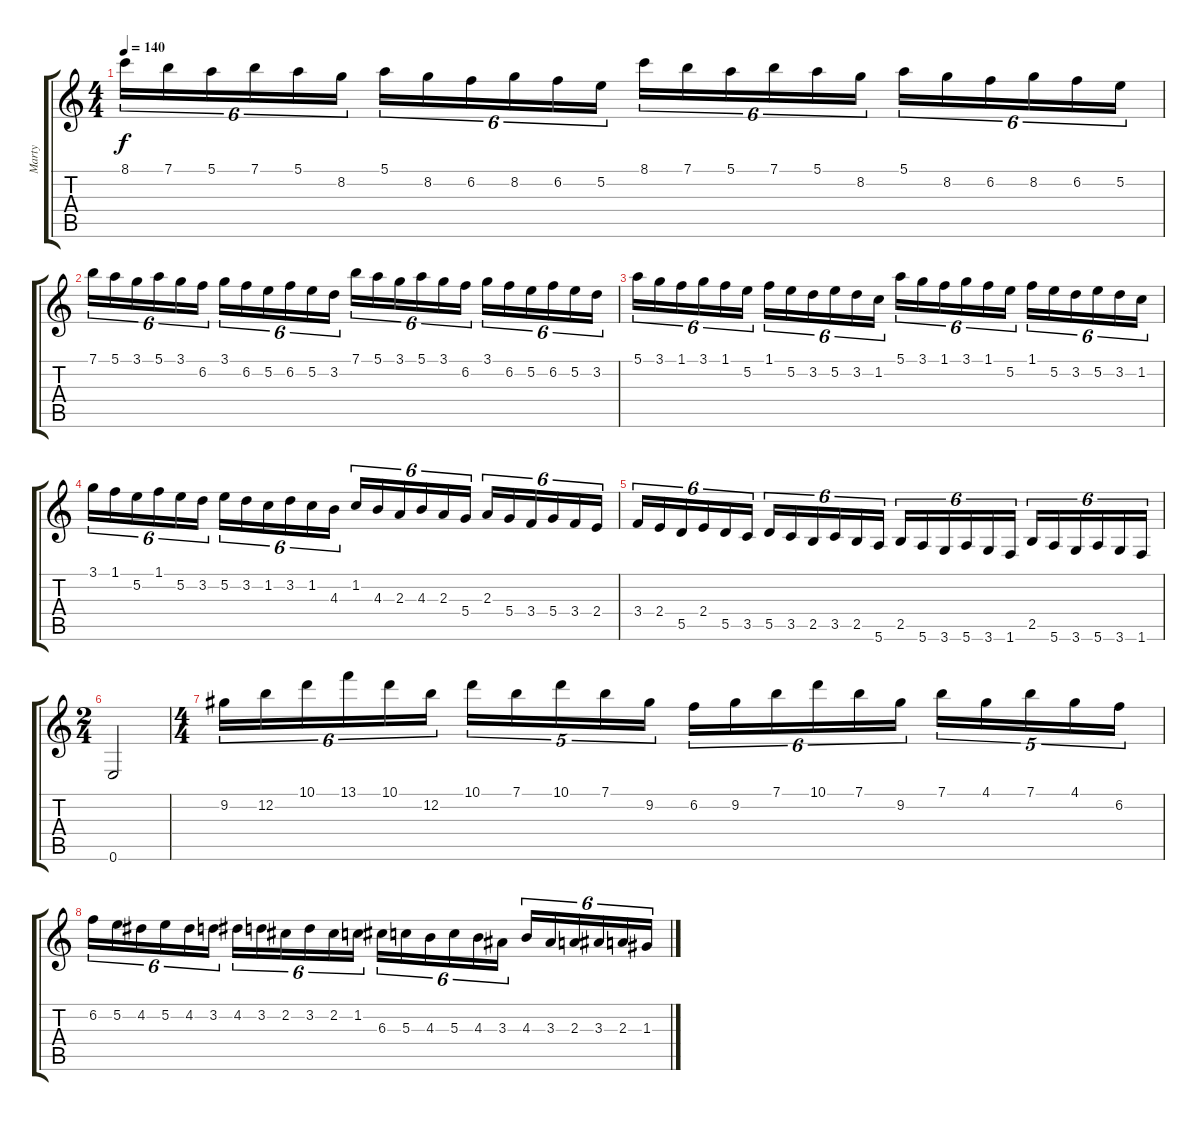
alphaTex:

\track ("Marty" "Marty") {instrument distortionguitar}
\staff {score tabs}
\tuning (E4 B3 G3 D3 A2 E2) {hide}
\ts (4 4)
\tempo 140
\clef g2
\ks c
8.1.16{tu (6 4) dy f} 7.1.16{tu (6 4)} 5.1.16{tu (6 4)} 7.1.16{tu (6 4)} 5.1.16{tu (6 4)} 8.2.16{tu (6 4)} 5.1.16{tu (6 4)} 8.2.16{tu (6 4)} 6.2.16{tu (6 4)} 8.2.16{tu (6 4)} 6.2.16{tu (6 4)} 5.2.16{tu (6 4)} 8.1.16{tu (6 4)} 7.1.16{tu (6 4)} 5.1.16{tu (6 4)} 7.1.16{tu (6 4)} 5.1.16{tu (6 4)} 8.2.16{tu (6 4)} 5.1.16{tu (6 4)} 8.2.16{tu (6 4)} 6.2.16{tu (6 4)} 8.2.16{tu (6 4)} 6.2.16{tu (6 4)} 5.2.16{tu (6 4)} |
7.1.16{tu (6 4)} 5.1.16{tu (6 4)} 3.1.16{tu (6 4)} 5.1.16{tu (6 4)} 3.1.16{tu (6 4)} 6.2.16{tu (6 4)} 3.1.16{tu (6 4)} 6.2.16{tu (6 4)} 5.2.16{tu (6 4)} 6.2.16{tu (6 4)} 5.2.16{tu (6 4)} 3.2.16{tu (6 4)} 7.1.16{tu (6 4)} 5.1.16{tu (6 4)} 3.1.16{tu (6 4)} 5.1.16{tu (6 4)} 3.1.16{tu (6 4)} 6.2.16{tu (6 4)} 3.1.16{tu (6 4)} 6.2.16{tu (6 4)} 5.2.16{tu (6 4)} 6.2.16{tu (6 4)} 5.2.16{tu (6 4)} 3.2.16{tu (6 4)} |
5.1.16{tu (6 4)} 3.1.16{tu (6 4)} 1.1.16{tu (6 4)} 3.1.16{tu (6 4)} 1.1.16{tu (6 4)} 5.2.16{tu (6 4)} 1.1.16{tu (6 4)} 5.2.16{tu (6 4)} 3.2.16{tu (6 4)} 5.2.16{tu (6 4)} 3.2.16{tu (6 4)} 1.2.16{tu (6 4)} 5.1.16{tu (6 4)} 3.1.16{tu (6 4)} 1.1.16{tu (6 4)} 3.1.16{tu (6 4)} 1.1.16{tu (6 4)} 5.2.16{tu (6 4)} 1.1.16{tu (6 4)} 5.2.16{tu (6 4)} 3.2.16{tu (6 4)} 5.2.16{tu (6 4)} 3.2.16{tu (6 4)} 1.2.16{tu (6 4)} |
3.1.16{tu (6 4)} 1.1.16{tu (6 4)} 5.2.16{tu (6 4)} 1.1.16{tu (6 4)} 5.2.16{tu (6 4)} 3.2.16{tu (6 4)} 5.2.16{tu (6 4)} 3.2.16{tu (6 4)} 1.2.16{tu (6 4)} 3.2.16{tu (6 4)} 1.2.16{tu (6 4)} 4.3.16{tu (6 4)} 1.2.16{tu (6 4)} 4.3.16{tu (6 4)} 2.3.16{tu (6 4)} 4.3.16{tu (6 4)} 2.3.16{tu (6 4)} 5.4.16{tu (6 4)} 2.3.16{tu (6 4)} 5.4.16{tu (6 4)} 3.4.16{tu (6 4)} 5.4.16{tu (6 4)} 3.4.16{tu (6 4)} 2.4.16{tu (6 4)} |
3.4.16{tu (6 4)} 2.4.16{tu (6 4)} 5.5.16{tu (6 4)} 2.4.16{tu (6 4)} 5.5.16{tu (6 4)} 3.5.16{tu (6 4)} 5.5.16{tu (6 4)} 3.5.16{tu (6 4)} 2.5.16{tu (6 4)} 3.5.16{tu (6 4)} 2.5.16{tu (6 4)} 5.6.16{tu (6 4)} 2.5.16{tu (6 4)} 5.6.16{tu (6 4)} 3.6.16{tu (6 4)} 5.6.16{tu (6 4)} 3.6.16{tu (6 4)} 1.6.16{tu (6 4)} 2.5.16{tu (6 4)} 5.6.16{tu (6 4)} 3.6.16{tu (6 4)} 5.6.16{tu (6 4)} 3.6.16{tu (6 4)} 1.6.16{tu (6 4)} |
\ts (2 4)
0.6.2 |
\ts (4 4)
9.2.16{tu (6 4)} 12.2.16{tu (6 4)} 10.1.16{tu (6 4)} 13.1.16{tu (6 4)} 10.1.16{tu (6 4)} 12.2.16{tu (6 4)} 10.1.16{tu (5 4)} 7.1.16{tu (5 4)} 10.1.16{tu (5 4)} 7.1.16{tu (5 4)} 9.2.16{tu (5 4)} 6.2.16{tu (6 4)} 9.2.16{tu (6 4)} 7.1.16{tu (6 4)} 10.1.16{tu (6 4)} 7.1.16{tu (6 4)} 9.2.16{tu (6 4)} 7.1.16{tu (5 4)} 4.1.16{tu (5 4)} 7.1.16{tu (5 4)} 4.1.16{tu (5 4)} 6.2.16{tu (5 4)} |
6.2.16{tu (6 4)} 5.2.16{tu (6 4)} 4.2.16{tu (6 4)} 5.2.16{tu (6 4)} 4.2.16{tu (6 4)} 3.2.16{tu (6 4)} 4.2.16{tu (6 4)} 3.2.16{tu (6 4)} 2.2.16{tu (6 4)} 3.2.16{tu (6 4)} 2.2.16{tu (6 4)} 1.2.16{tu (6 4)} 6.3.16{tu (6 4)} 5.3.16{tu (6 4)} 4.3.16{tu (6 4)} 5.3.16{tu (6 4)} 4.3.16{tu (6 4)} 3.3.16{tu (6 4)} 4.3.16{tu (6 4)} 3.3.16{tu (6 4)} 2.3.16{tu (6 4)} 3.3.16{tu (6 4)} 2.3.16{tu (6 4)} 1.3.16{tu (6 4)}
